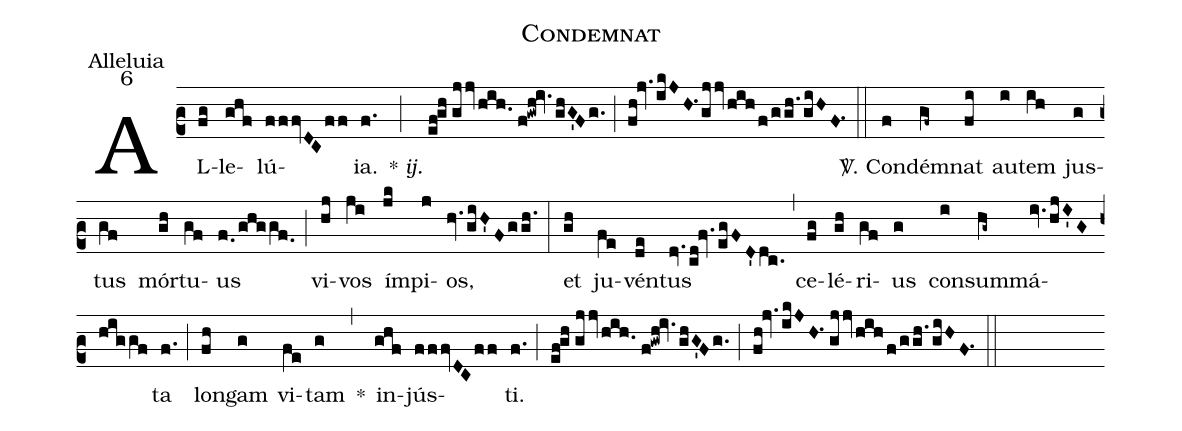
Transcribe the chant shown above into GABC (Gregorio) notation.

name: Condemnat;
office-part: Alleluia;
mode: 6;
%%
(c2) AL(fg)le(ghf)lú(fffvDCff)ia.(f.) {*} <i>ij.</i>(;) (ef!gh//gjjvhih.//f!gwh!iv.ghG'Fg.) (;) (fh!jv.ikJH.1gjjvhih/f/ggh./giHF.1) (::)
<sp>V/</sp>. Con(f)dém(gf~)nat(fi) au(i)tem(ih) jus(g)tus(gf) mór(gh)tu(gf)us(f.0/ghggf.0) (;) vi(hj)vos(ji) ím(jk)pi(j)os,(hv.giH'Fggh.) (:)
et(gh) ju(fe)vén(de)tus(dv.cd!fv.egFD'dc.) (,) ce(fg)lé(gh)ri(gf)us(g) con(i)sum(hg~)má(iv.hjI'Ghiggf)ta(f.) (;) lon(fh)gam(g) vi(fe)tam(g) *(,) in(ghf)jús(fffvDCff)ti.(f.) (;) (ef!gh//gjjvhih.//f!gwh!iv.ghG'Fg.) (;) (fh!jv.ikJH.1//gjjvhih/f/ggh./giHF.1) (::)
